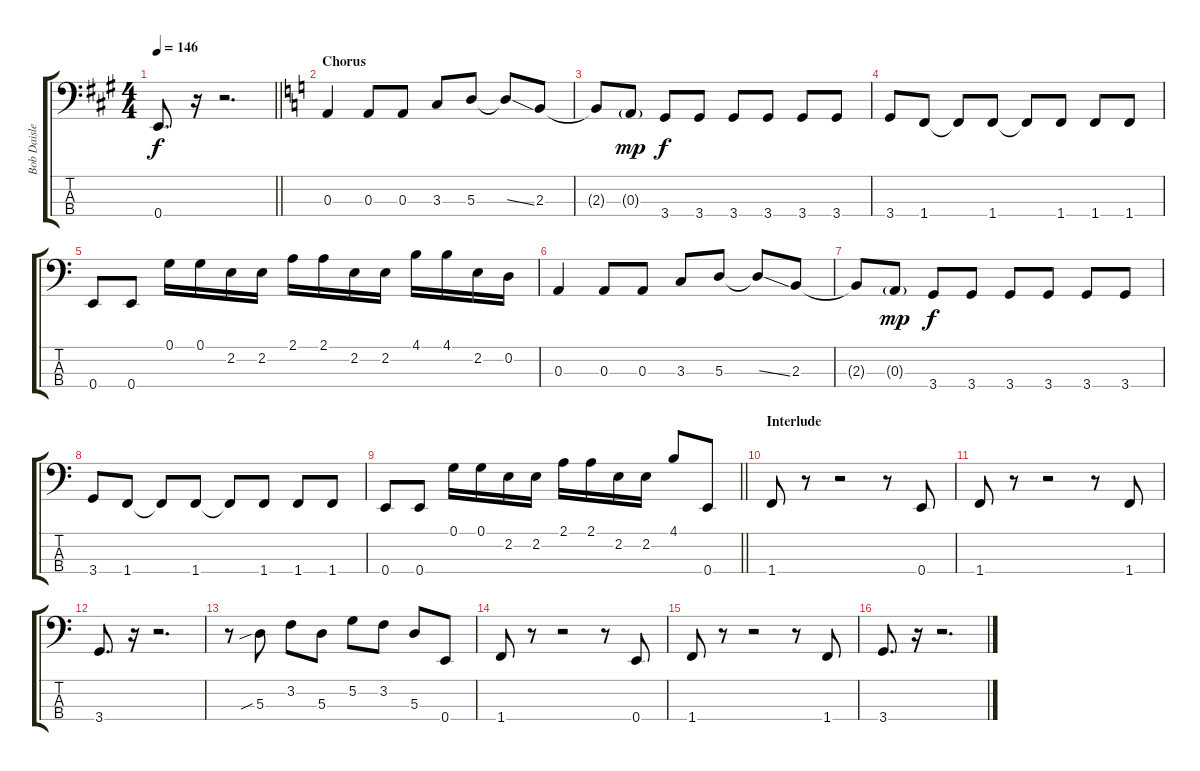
\track ("Bob Daisley Bass Guitar" "Bob Daisle") {instrument electricbassfinger}
\staff {score tabs}
\tuning (G2 D2 A1 E1) {hide}
\ts (4 4)
\tempo 146
\clef f4
\barLineRight lightlight
\ks f#minor
0.4.8{d dy f} r.16 r.2{d} |
\section ("" "Chorus")
\ks aminor
0.3.4 0.3.8 0.3.8 3.3.8 5.3.8 5.3{ss t}.8 2.3.8 |
2.3{t}.8 0.3{g}.8{dy mp} 3.4.8{dy f} 3.4.8 3.4.8 3.4.8 3.4.8 3.4.8 |
3.4.8 1.4.8 1.4{t}.8 1.4.8 1.4{t}.8 1.4.8 1.4.8 1.4.8 |
0.4.8 0.4.8 0.1.16 0.1.16 2.2.16 2.2.16 2.1.16 2.1.16 2.2.16 2.2.16 4.1.16 4.1.16 2.2.16 0.2.16 |
0.3.4 0.3.8 0.3.8 3.3.8 5.3.8 5.3{ss t}.8 2.3.8 |
2.3{t}.8 0.3{g}.8{dy mp} 3.4.8{dy f} 3.4.8 3.4.8 3.4.8 3.4.8 3.4.8 |
3.4.8 1.4.8 1.4{t}.8 1.4.8 1.4{t}.8 1.4.8 1.4.8 1.4.8 |
\barLineRight lightlight
0.4.8 0.4.8 0.1.16 0.1.16 2.2.16 2.2.16 2.1.16 2.1.16 2.2.16 2.2.16 4.1.8 0.4.8 |
\section ("" "Interlude")
1.4.8 r.8 r.2 r.8 0.4.8 |
1.4.8 r.8 r.2 r.8 1.4.8 |
3.4.8{d} r.16 r.2{d} |
r.8 5.3{sib}.8 3.2.8 5.3.8 5.2.8 3.2.8 5.3.8 0.4.8 |
1.4.8 r.8 r.2 r.8 0.4.8 |
1.4.8 r.8 r.2 r.8 1.4.8 |
3.4.8{d} r.16 r.2{d}
